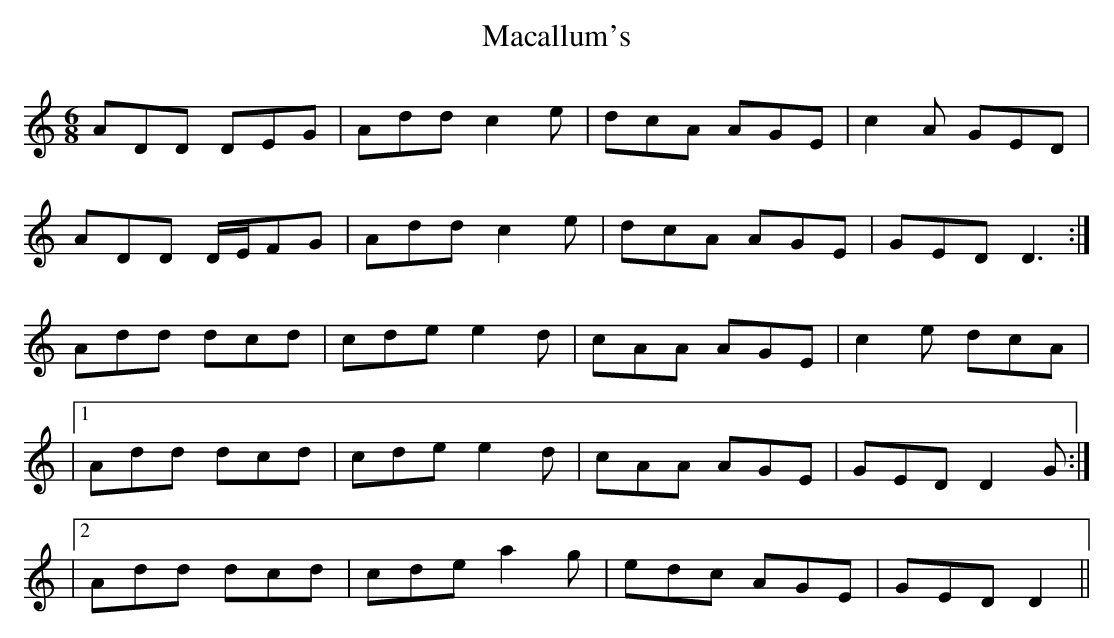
X:1
T: Macallum's
M: 6/8
L: 1/8
K: Ddor
ADD DEG|Add c2e|dcA AGE|c2A GED|
ADD D/E/FG|Add c2e|dcA AGE|GED D3 :|
Add dcd|cde e2d|cAA AGE|c2e dcA|
|1 Add dcd|cde e2d|cAA AGE|GED D2G :|
|2 Add dcd|cde a2g|edc AGE|GED D2||
